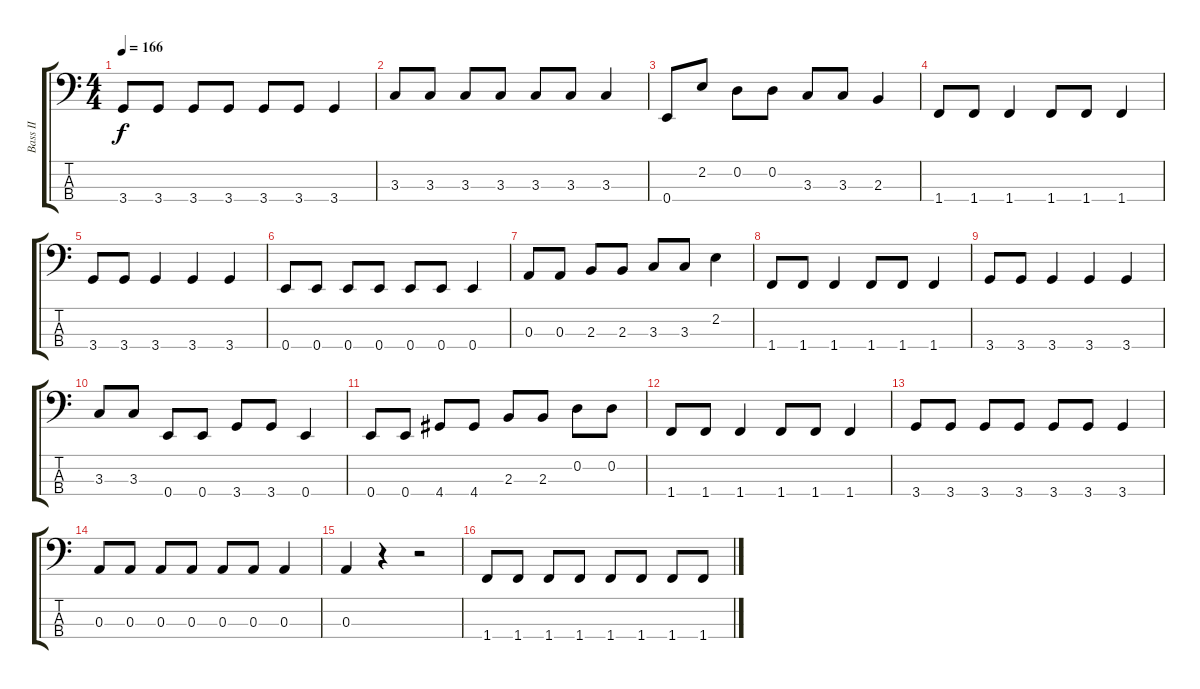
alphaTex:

\track ("Bass II" "Bass II") {instrument electricbasspick}
\staff {score tabs}
\tuning (G2 D2 A1 E1) {hide}
\ts (4 4)
\tempo 166
\clef f4
\ks c
3.4.8{dy f} 3.4.8 3.4.8 3.4.8 3.4.8 3.4.8 3.4.4 |
3.3.8 3.3.8 3.3.8 3.3.8 3.3.8 3.3.8 3.3.4 |
0.4.8 2.2.8 0.2.8 0.2.8 3.3.8 3.3.8 2.3.4 |
1.4.8 1.4.8 1.4.4 1.4.8 1.4.8 1.4.4 |
3.4.8 3.4.8 3.4.4 3.4.4 3.4.4 |
0.4.8 0.4.8 0.4.8 0.4.8 0.4.8 0.4.8 0.4.4 |
0.3.8 0.3.8 2.3.8 2.3.8 3.3.8 3.3.8 2.2.4 |
1.4.8 1.4.8 1.4.4 1.4.8 1.4.8 1.4.4 |
3.4.8 3.4.8 3.4.4 3.4.4 3.4.4 |
3.3.8 3.3.8 0.4.8 0.4.8 3.4.8 3.4.8 0.4.4 |
0.4.8 0.4.8 4.4.8 4.4.8 2.3.8 2.3.8 0.2.8 0.2.8 |
1.4.8 1.4.8 1.4.4 1.4.8 1.4.8 1.4.4 |
3.4.8 3.4.8 3.4.8 3.4.8 3.4.8 3.4.8 3.4.4 |
0.3.8 0.3.8 0.3.8 0.3.8 0.3.8 0.3.8 0.3.4 |
0.3.4 r.4 r.2 |
1.4.8 1.4.8 1.4.8 1.4.8 1.4.8 1.4.8 1.4.8 1.4.8
